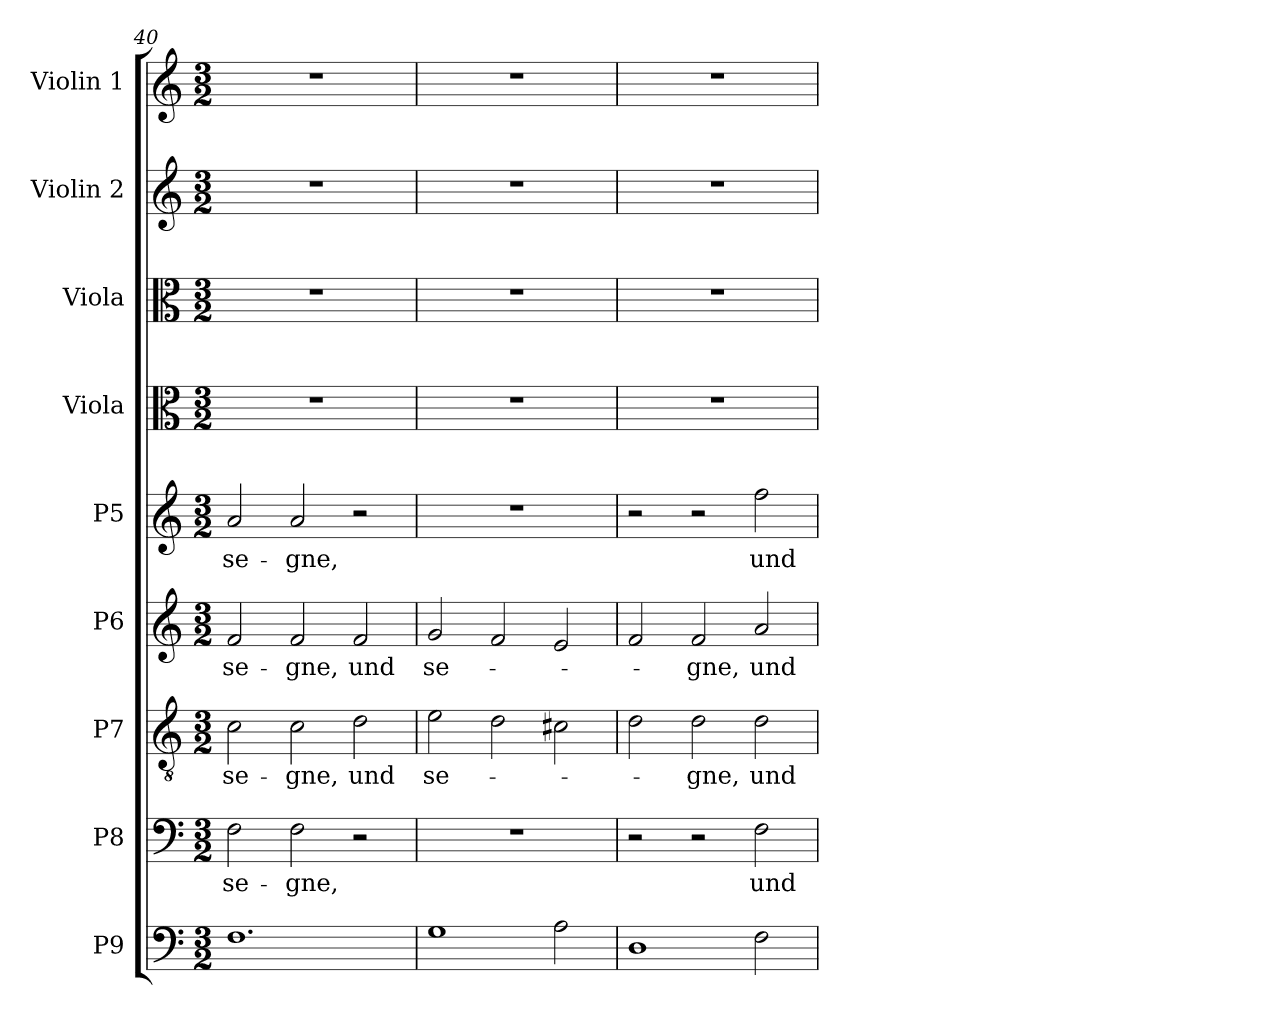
**kern	**kern	**text	**kern	**text	**kern	**text	**kern	**text	**kern	**kern	**kern	**kern
*part9	*part8	*part8	*part7	*part7	*part6	*part6	*part5	*part5	*part4	*part3	*part2	*part1
*staff9	*staff8	*staff8	*staff7	*staff7	*staff6	*staff6	*staff5	*staff5	*staff4	*staff3	*staff2	*staff1
*I"P9	*I"P8	*	*I"P7	*	*I"P6	*	*I"P5	*	*I"Viola	*I"Viola	*I"Violin 2	*I"Violin 1
*	*	*	*	*	*	*	*	*	*I'Vla.	*I'Vla.	*I'Vln. 2	*I'Vln. 1
*clefF4	*clefF4	*	*clefGv2	*	*clefG2	*	*clefG2	*	*clefC3	*clefC3	*clefG2	*clefG2
*	*	*	*ITrd7c12	*	*	*	*	*	*	*	*	*
*k[]	*k[]	*	*k[]	*	*k[]	*	*k[]	*	*k[]	*k[]	*k[]	*k[]
*C:	*C:	*	*C:	*	*C:	*	*C:	*	*C:	*C:	*C:	*C:
*M3/2	*M3/2	*	*M3/2	*	*M3/2	*	*M3/2	*	*M3/2	*M3/2	*M3/2	*M3/2
=40	=40	=40	=40	=40	=40	=40	=40	=40	=40	=40	=40	=40
!	!	!LO:LY:b:color=#000000	!	!	!	!	!	!	!	!	!	!
!	!	!	!	!LO:LY:b:color=#000000	!	!	!	!	!	!	!	!
!	!	!	!	!	!	!LO:LY:b:color=#000000	!	!	!	!	!	!
!	!	!	!	!	!	!	!	!LO:LY:b:color=#000000	!LO:N:vis=1	!LO:N:vis=1	!LO:N:vis=1	!LO:N:vis=1
1.Fi	2Fi\	se-	2Ci\	se-	2fi/	se-	2ai/	se-	1.r	1.r	1.r	1.r
!	!	!LO:LY:b:color=#000000	!	!	!	!	!	!	!	!	!	!
!	!	!	!	!LO:LY:b:color=#000000	!	!	!	!	!	!	!	!
!	!	!	!	!	!	!LO:LY:b:color=#000000	!	!	!	!	!	!
!	!	!	!	!	!	!	!	!LO:LY:b:color=#000000	!	!	!	!
.	2Fi\	-gne,	2Ci\	-gne,	2fi/	-gne,	2ai/	-gne,	.	.	.	.
!	!	!	!	!LO:LY:b:color=#000000	!	!	!	!	!	!	!	!
!	!	!	!	!	!	!LO:LY:b:color=#000000	!	!	!	!	!	!
.	2r	.	2Di\	und	2fi/	und	2r	.	.	.	.	.
=41	=41	=41	=41	=41	=41	=41	=41	=41	=41	=41	=41	=41
!	!LO:N:vis=1	!	!	!	!	!	!	!	!	!	!	!
!	!	!	!	!LO:LY:b:color=#000000	!	!	!	!	!	!	!	!
!	!	!	!	!	!	!LO:LY:b:color=#000000	!LO:N:vis=1	!	!LO:N:vis=1	!LO:N:vis=1	!LO:N:vis=1	!LO:N:vis=1
1Gi	1.r	.	2Ei\	se-	2gi/	se-	1.r	.	1.r	1.r	1.r	1.r
.	.	.	2Di\	.	2fi/	.	.	.	.	.	.	.
2Ai\	.	.	2C#Xi\	.	2ei/	.	.	.	.	.	.	.
=42	=42	=42	=42	=42	=42	=42	=42	=42	=42	=42	=42	=42
!	!	!	!	!	!	!	!	!	!LO:N:vis=1	!LO:N:vis=1	!LO:N:vis=1	!LO:N:vis=1
1Di	2r	.	2Di\	.	2fi/	.	2r	.	1.r	1.r	1.r	1.r
!	!	!	!	!LO:LY:b:color=#000000	!	!	!	!	!	!	!	!
!	!	!	!	!	!	!LO:LY:b:color=#000000	!	!	!	!	!	!
.	2r	.	2Di\	-gne,	2fi/	-gne,	2r	.	.	.	.	.
!	!	!LO:LY:b:color=#000000	!	!	!	!	!	!	!	!	!	!
!	!	!	!	!LO:LY:b:color=#000000	!	!	!	!	!	!	!	!
!	!	!	!	!	!	!LO:LY:b:color=#000000	!	!	!	!	!	!
!	!	!	!	!	!	!	!	!LO:LY:b:color=#000000	!	!	!	!
2Fi\	2Fi\	und	2Di\	und	2ai/	und	2ffi\	und	.	.	.	.
=	=	=	=	=	=	=	=	=	=	=	=	=
*-	*-	*-	*-	*-	*-	*-	*-	*-	*-	*-	*-	*-
